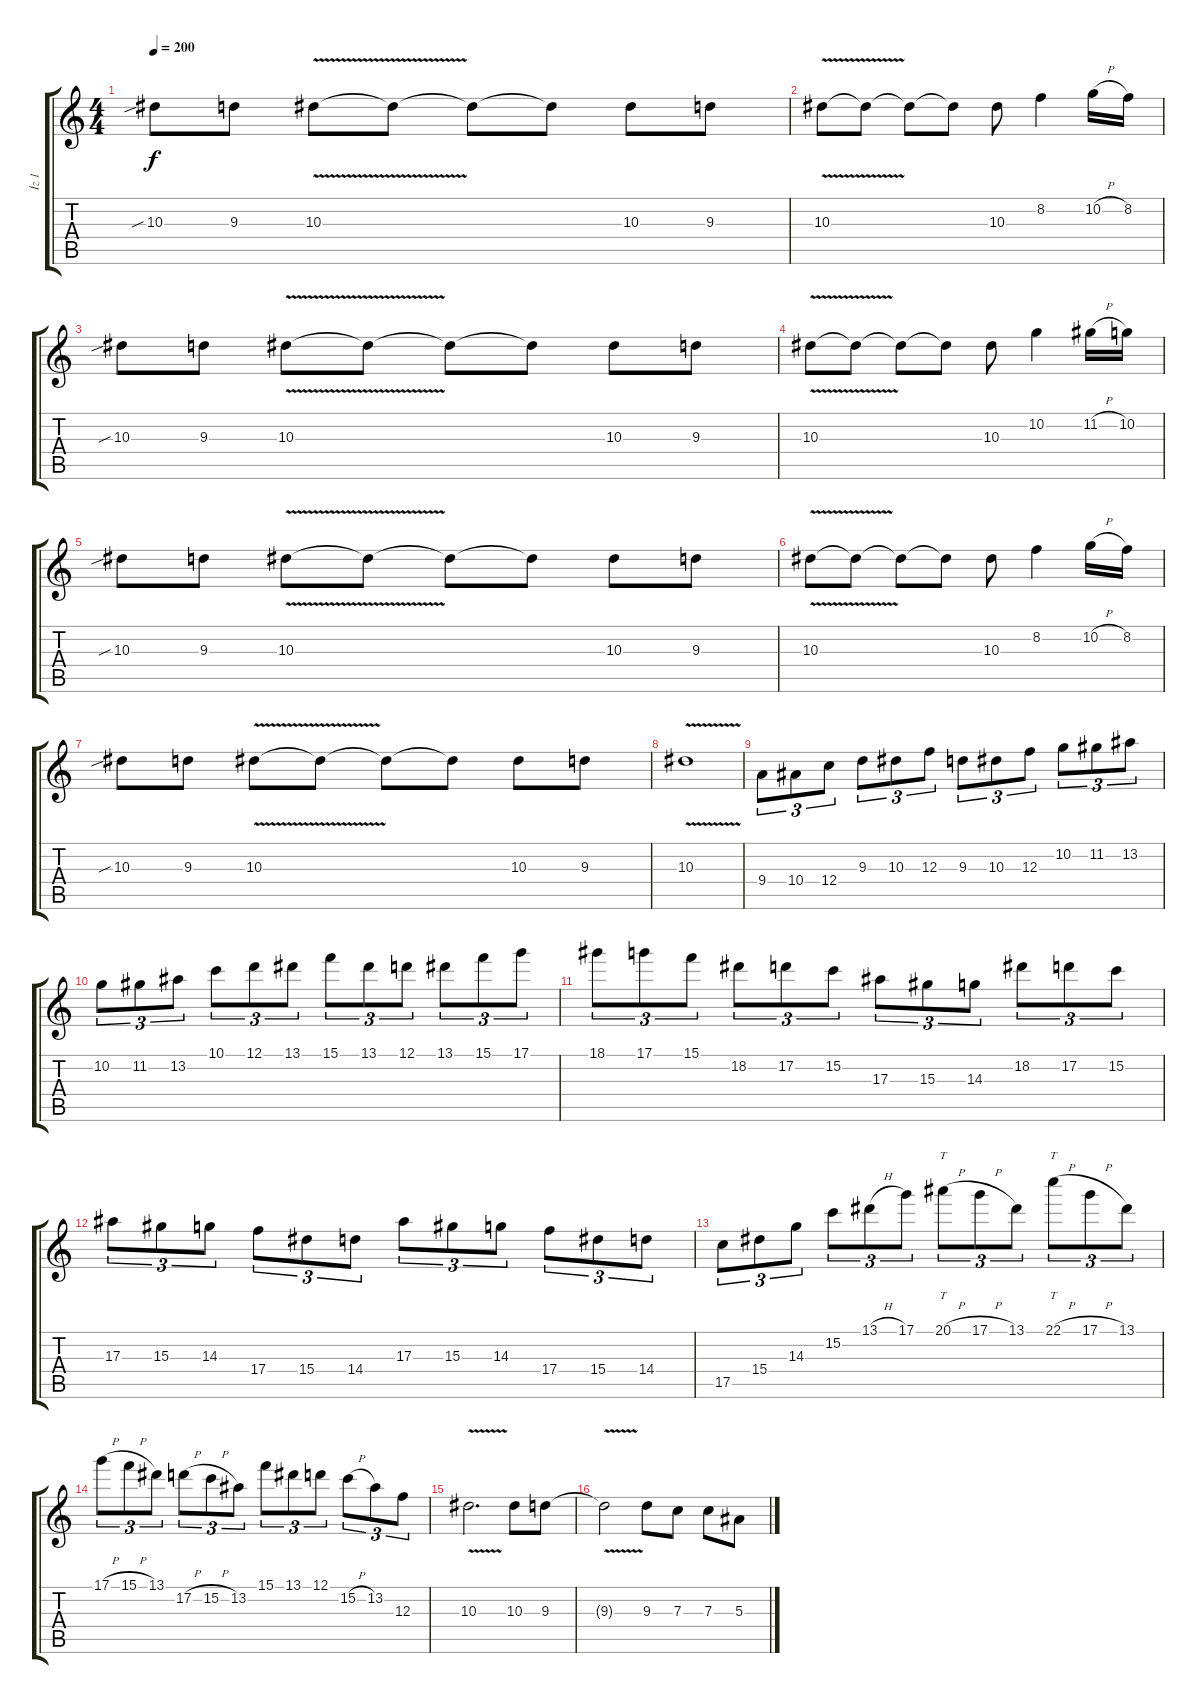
\track ("İz 1" "İz 1") {instrument distortionguitar}
\staff {score tabs}
\tuning (D4 A3 F3 C3 G2 C2) {hide}
\ts (4 4)
\tempo 200
\clef g2
\ks c
10.3{sib}.8{dy f} 9.3.8 10.3{v}.8 10.3{t}.8 10.3{t}.8 10.3{t}.8 10.3.8 9.3.8 |
10.3{v}.8 10.3{t}.8 10.3{t}.8 10.3{t}.8 10.3.8 8.2.4 10.2{h}.16 8.2.16 |
10.3{sib}.8 9.3.8 10.3{v}.8 10.3{t}.8 10.3{t}.8 10.3{t}.8 10.3.8 9.3.8 |
10.3{v}.8 10.3{t}.8 10.3{t}.8 10.3{t}.8 10.3.8 10.2.4 11.2{h}.16 10.2.16 |
10.3{sib}.8 9.3.8 10.3{v}.8 10.3{t}.8 10.3{t}.8 10.3{t}.8 10.3.8 9.3.8 |
10.3{v}.8 10.3{t}.8 10.3{t}.8 10.3{t}.8 10.3.8 8.2.4 10.2{h}.16 8.2.16 |
10.3{sib}.8 9.3.8 10.3{v}.8 10.3{t}.8 10.3{t}.8 10.3{t}.8 10.3.8 9.3.8 |
10.3{v}.1 |
9.4.8{tu (3 2)} 10.4.8{tu (3 2)} 12.4.8{tu (3 2)} 9.3.8{tu (3 2)} 10.3.8{tu (3 2)} 12.3.8{tu (3 2)} 9.3.8{tu (3 2)} 10.3.8{tu (3 2)} 12.3.8{tu (3 2)} 10.2.8{tu (3 2)} 11.2.8{tu (3 2)} 13.2.8{tu (3 2)} |
10.2.8{tu (3 2)} 11.2.8{tu (3 2)} 13.2.8{tu (3 2)} 10.1.8{tu (3 2)} 12.1.8{tu (3 2)} 13.1.8{tu (3 2)} 15.1.8{tu (3 2)} 13.1.8{tu (3 2)} 12.1.8{tu (3 2)} 13.1.8{tu (3 2)} 15.1.8{tu (3 2)} 17.1.8{tu (3 2)} |
18.1.8{tu (3 2)} 17.1.8{tu (3 2)} 15.1.8{tu (3 2)} 18.2.8{tu (3 2)} 17.2.8{tu (3 2)} 15.2.8{tu (3 2)} 17.3.8{tu (3 2)} 15.3.8{tu (3 2)} 14.3.8{tu (3 2)} 18.2.8{tu (3 2)} 17.2.8{tu (3 2)} 15.2.8{tu (3 2)} |
17.3.8{tu (3 2)} 15.3.8{tu (3 2)} 14.3.8{tu (3 2)} 17.4.8{tu (3 2)} 15.4.8{tu (3 2)} 14.4.8{tu (3 2)} 17.3.8{tu (3 2)} 15.3.8{tu (3 2)} 14.3.8{tu (3 2)} 17.4.8{tu (3 2)} 15.4.8{tu (3 2)} 14.4.8{tu (3 2)} |
17.5.8{tu (3 2)} 15.4.8{tu (3 2)} 14.3.8{tu (3 2)} 15.2.8{tu (3 2)} 13.1{h}.8{tu (3 2)} 17.1.8{tu (3 2)} 20.1{h}.8{tt tu (3 2)} 17.1{h}.8{tu (3 2)} 13.1.8{tu (3 2)} 22.1{h}.8{tt tu (3 2)} 17.1{h}.8{tu (3 2)} 13.1.8{tu (3 2)} |
17.1{h}.8{tu (3 2)} 15.1{h}.8{tu (3 2)} 13.1.8{tu (3 2)} 17.2{h}.8{tu (3 2)} 15.2{h}.8{tu (3 2)} 13.2.8{tu (3 2)} 15.1.8{tu (3 2)} 13.1.8{tu (3 2)} 12.1.8{tu (3 2)} 15.2{h}.8{tu (3 2)} 13.2.8{tu (3 2)} 12.3.8{tu (3 2)} |
10.3{v}.2{d} 10.3.8 9.3.8 |
9.3{v t}.2 9.3.8 7.3.8 7.3.8 5.3.8
